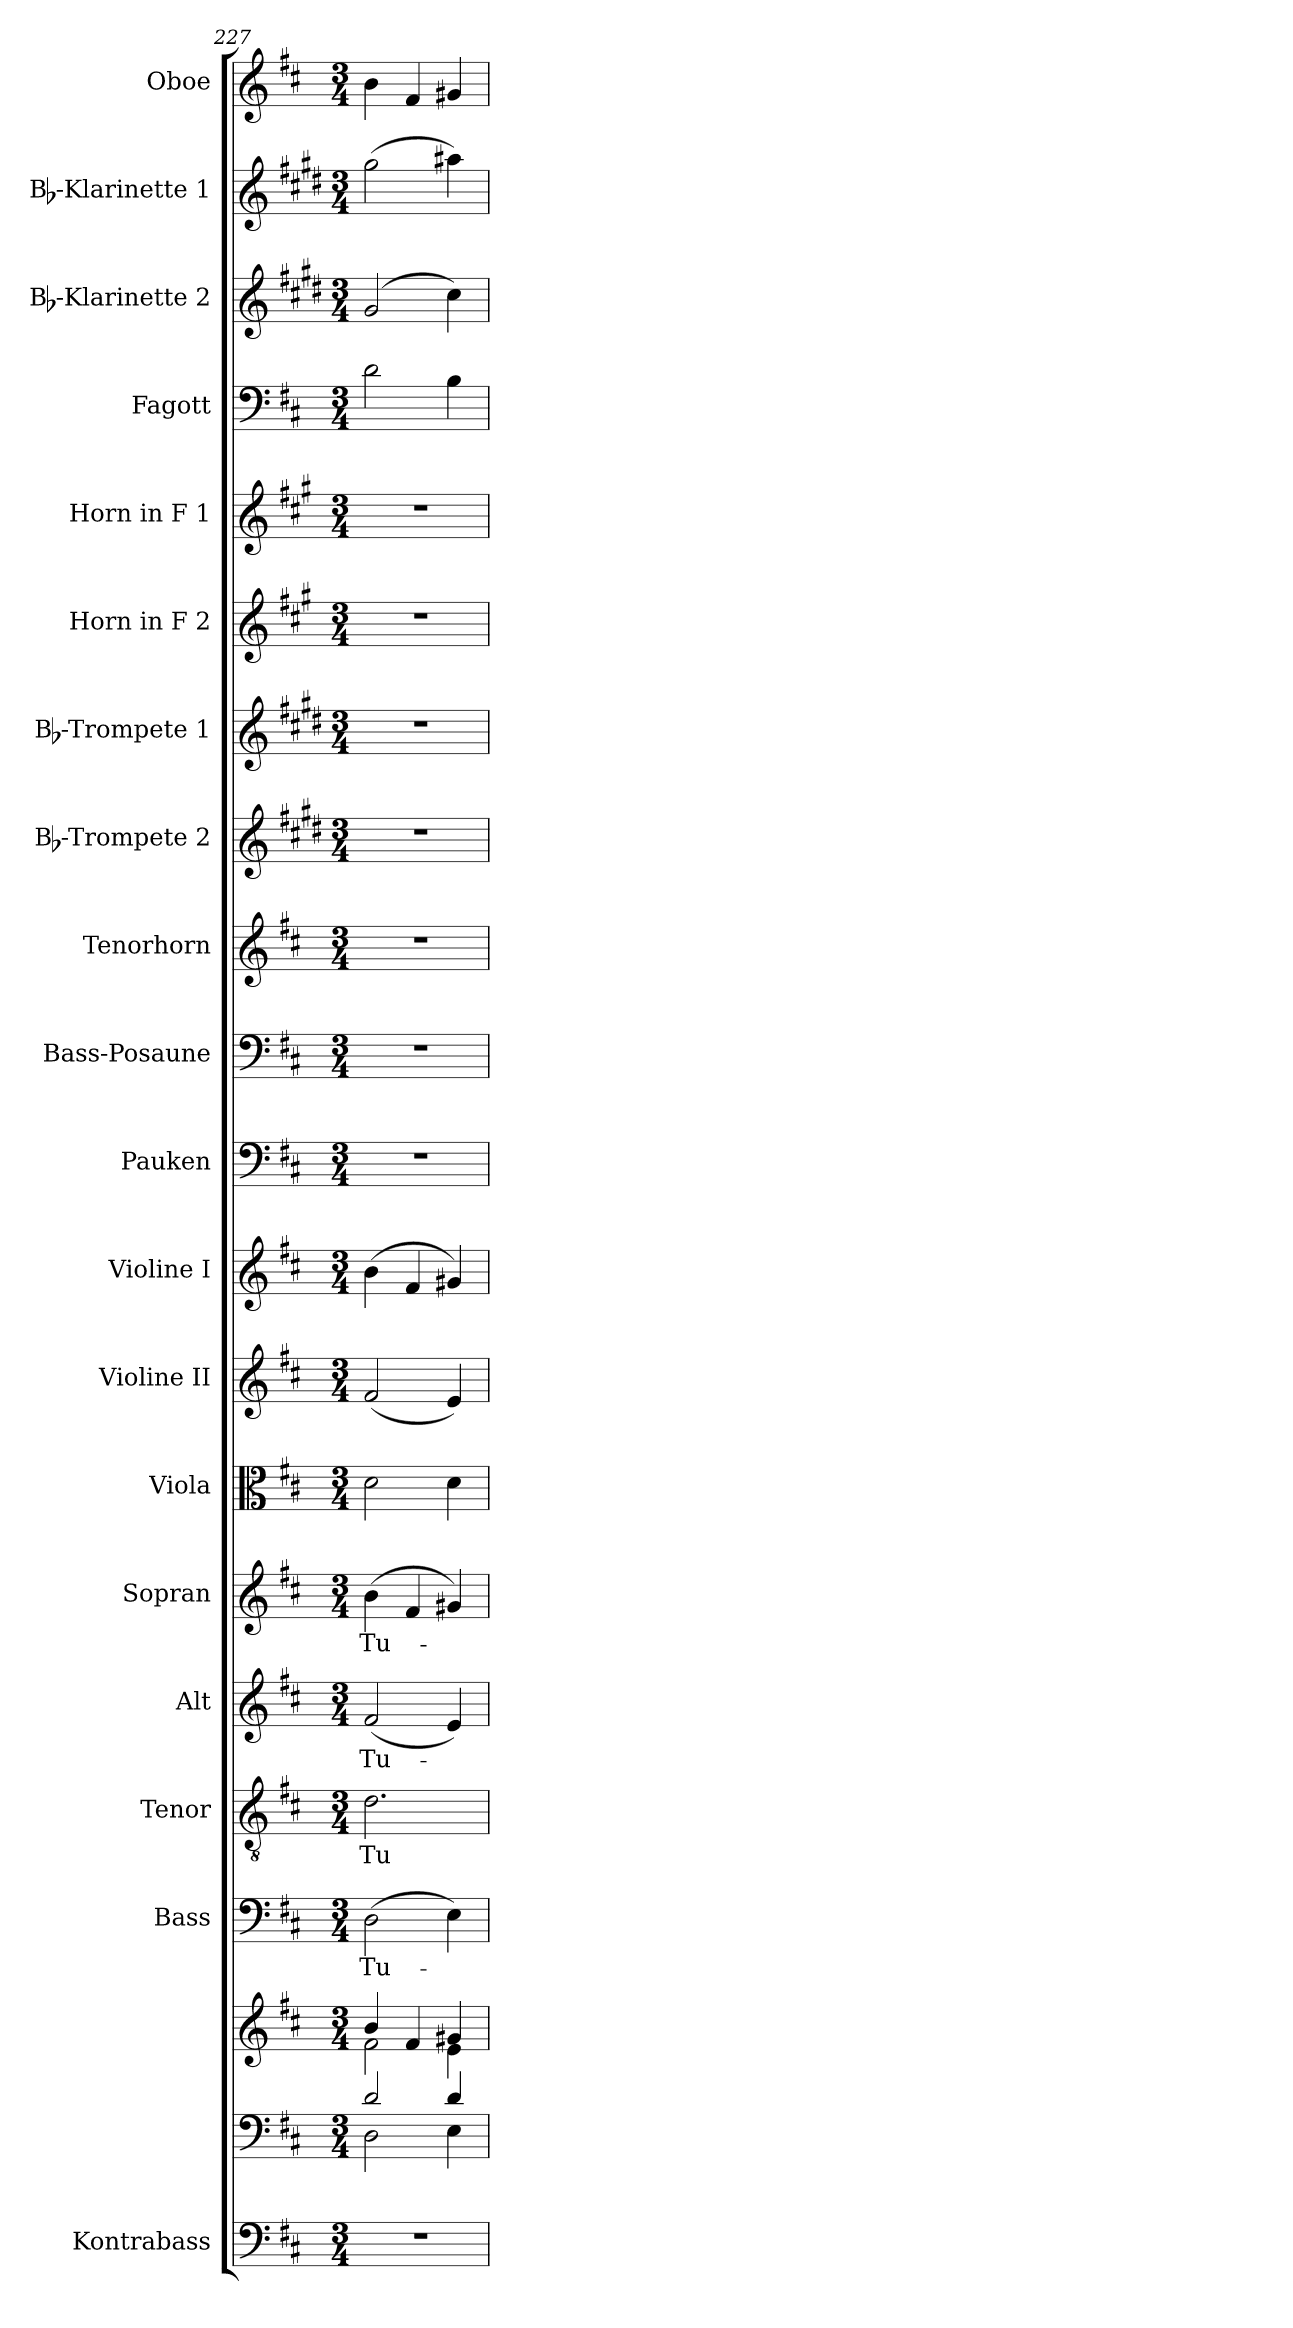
**kern	**kern	**kern	**kern	**text	**kern	**text	**kern	**text	**kern	**text	**kern	**kern	**kern	**kern	**kern	**kern	**kern	**kern	**kern	**kern	**kern	**kern	**kern	**kern
*part20	*part19	*part19	*part18	*part18	*part17	*part17	*part16	*part16	*part15	*part15	*part14	*part13	*part12	*part11	*part10	*part9	*part8	*part7	*part6	*part5	*part4	*part3	*part2	*part1
*staff21	*staff20	*staff19	*staff18	*staff18	*staff17	*staff17	*staff16	*staff16	*staff15	*staff15	*staff14	*staff13	*staff12	*staff11	*staff10	*staff9	*staff8	*staff7	*staff6	*staff5	*staff4	*staff3	*staff2	*staff1
*I"Kontrabass	*	*	*I"Bass	*	*I"Tenor	*	*I"Alt	*	*I"Sopran	*	*I"Viola	*I"Violine II	*I"Violine I	*I"Pauken	*I"Bass-Posaune	*I"Tenorhorn	*I"Bb-Trompete 2	*I"Bb-Trompete 1	*I"Horn in F 2	*I"Horn in F 1	*I"Fagott	*I"Bb-Klarinette 2	*I"Bb-Klarinette 1	*I"Oboe
*I'Kb.	*	*	*I'B.	*	*I'T.	*	*I'A.	*	*I'S.	*	*I'Vla.	*I'Vl. II	*I'Vl. I	*I'Pk.	*I'B. Pos.	*I'T. Hrn.	*I'Bb Trp. 2	*I'Bb Trp. 1	*	*	*I'Fg.	*I'Bb Kl. 2	*I'Bb Kl. 1	*I'Ob.
*clefF4	*clefF4	*clefG2	*clefF4	*	*clefGv2	*	*clefG2	*	*clefG2	*	*clefC3	*clefG2	*clefG2	*clefF4	*clefF4	*clefG2	*clefG2	*clefG2	*clefG2	*clefG2	*clefF4	*clefG2	*clefG2	*clefG2
*ITrd7c12	*	*	*	*	*	*	*	*	*	*	*	*	*	*	*	*ITrd8c14	*ITrd1c2	*ITrd1c2	*ITrd4c7	*ITrd4c7	*	*ITrd1c2	*ITrd1c2	*
*k[f#c#]	*k[f#c#]	*k[f#c#]	*k[f#c#]	*	*k[f#c#]	*	*k[f#c#]	*	*k[f#c#]	*	*k[f#c#]	*k[f#c#]	*k[f#c#]	*k[f#c#]	*k[f#c#]	*k[f#c#]	*k[f#c#]	*k[f#c#]	*k[f#c#]	*k[f#c#]	*k[f#c#]	*k[f#c#]	*k[f#c#]	*k[f#c#]
*D:	*D:	*D:	*D:	*	*D:	*	*D:	*	*D:	*	*D:	*D:	*D:	*D:	*D:	*D:	*D:	*D:	*D:	*D:	*D:	*D:	*D:	*D:
*M3/4	*M3/4	*M3/4	*M3/4	*	*M3/4	*	*M3/4	*	*M3/4	*	*M3/4	*M3/4	*M3/4	*M3/4	*M3/4	*M3/4	*M3/4	*M3/4	*M3/4	*M3/4	*M3/4	*M3/4	*M3/4	*M3/4
=227	=227	=227	=227	=227	=227	=227	=227	=227	=227	=227	=227	=227	=227	=227	=227	=227	=227	=227	=227	=227	=227	=227	=227	=227
*	*^	*^	*	*	*	*	*	*	*	*	*	*	*	*	*	*	*	*	*	*	*	*	*	*
!	!	!	!	!	!	!LO:LY:b	!	!LO:LY:b	!	!LO:LY:b	!	!LO:LY:b	!	!	!	!	!	!	!	!	!	!	!	!	!	!
2.r	2d/	2D\	4b/	2f#\	(>2D\	Tu-	2.d\	Tu-	(<2f#/	Tu-	(>4b\	Tu-	2d\	(<2f#/	(>4b\	2.r	2.r	2.r	2.r	2.r	2.r	2.r	2d\	(2f#/	(>2ff#\	4b\
.	.	.	4f#/	.	.	.	.	.	.	.	4f#/	.	.	.	4f#/	.	.	.	.	.	.	.	.	.	.	4f#/
.	4d/	4E\	4g#X/	4e\	4E\)	.	.	.	4e/)	.	4g#X/)	.	4d\	4e/)	4g#X/)	.	.	.	.	.	.	.	4B\	4b\)	4gg#X\)	4g#X/
*	*v	*v	*	*	*	*	*	*	*	*	*	*	*	*	*	*	*	*	*	*	*	*	*	*	*	*
*	*	*v	*v	*	*	*	*	*	*	*	*	*	*	*	*	*	*	*	*	*	*	*	*	*	*
=	=	=	=	=	=	=	=	=	=	=	=	=	=	=	=	=	=	=	=	=	=	=	=	=
*-	*-	*-	*-	*-	*-	*-	*-	*-	*-	*-	*-	*-	*-	*-	*-	*-	*-	*-	*-	*-	*-	*-	*-	*-
